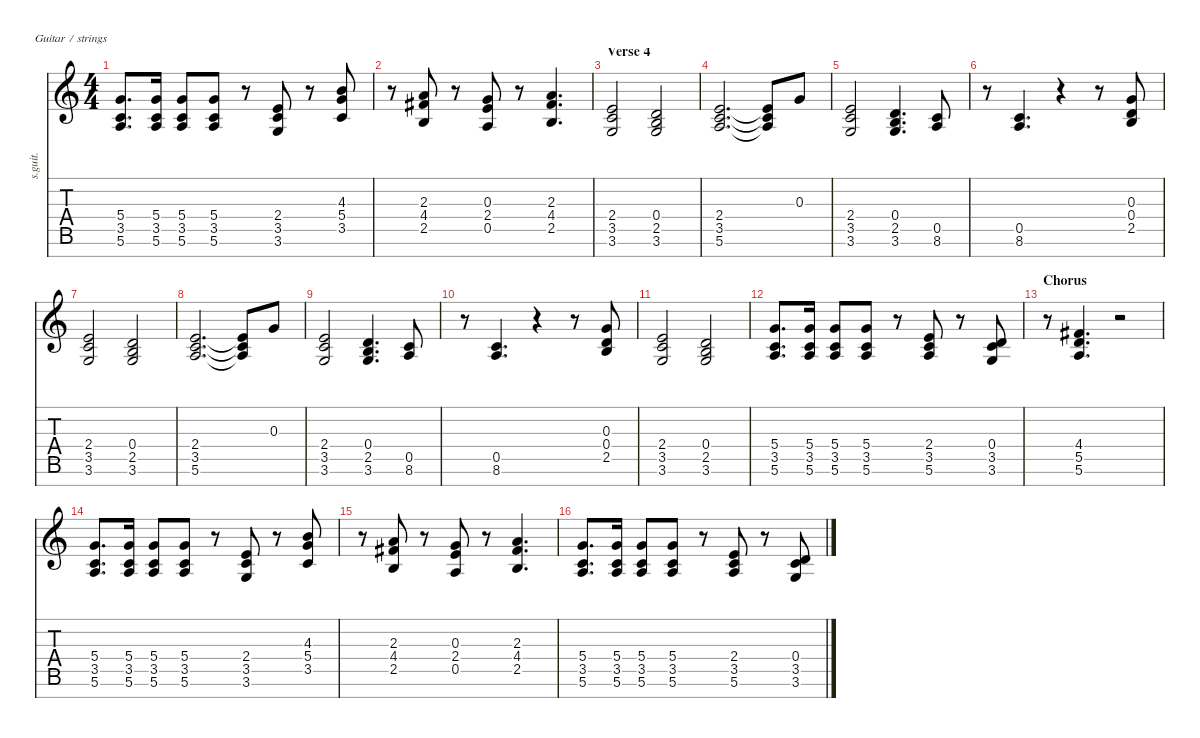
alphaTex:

\defaultSystemsLayout 4
\hideDynamics
\bracketExtendMode nobrackets
\track ("John Paul Jones - Honher Electra RH" "s.guit.") {instrument electricpiano1}
\staff {score tabs}
\tuning (E4 B3 G3 D3 A2 E2 B1)
\displaytranspose 12
\ts (4 4)
\tempo (84 hide)
\clef g2
\ks c
(5.4 3.5 5.6).8{d lyrics (0 "") lyrics (1 "") lyrics (2 "") lyrics (3 "") lyrics (4 "") dy mp} (5.6 3.5 5.4).16{lyrics (0 "") lyrics (1 "") lyrics (2 "") lyrics (3 "") lyrics (4 "")} (5.6 3.5 5.4).8{lyrics (0 "") lyrics (1 "") lyrics (2 "") lyrics (3 "") lyrics (4 "")} (5.6 3.5 5.4).8{lyrics (0 "") lyrics (1 "") lyrics (2 "") lyrics (3 "") lyrics (4 "")} r.8 (2.4 3.5 3.6).8{lyrics (0 "") lyrics (1 "") lyrics (2 "") lyrics (3 "") lyrics (4 "")} r.8 (4.3 5.4 3.5).8{lyrics (0 "") lyrics (1 "") lyrics (2 "") lyrics (3 "") lyrics (4 "")} |
r.8 (2.3 4.4{acc #} 2.5).8{lyrics (0 "") lyrics (1 "") lyrics (2 "") lyrics (3 "") lyrics (4 "")} r.8 (0.3 2.4 0.5).8{lyrics (0 "") lyrics (1 "") lyrics (2 "") lyrics (3 "") lyrics (4 "")} r.8 (2.3 4.4{acc #} 2.5).4{d lyrics (0 "") lyrics (1 "") lyrics (2 "") lyrics (3 "") lyrics (4 "")} |
\section ("" "Verse 4")
\tempo (85 hide)
(2.4 3.5 3.6).2{lyrics (0 "") lyrics (1 "") lyrics (2 "") lyrics (3 "") lyrics (4 "")} (0.4 2.5 3.6).2{lyrics (0 "") lyrics (1 "") lyrics (2 "") lyrics (3 "") lyrics (4 "")} |
(2.4 3.5 5.6).2{d lyrics (0 "") lyrics (1 "") lyrics (2 "") lyrics (3 "") lyrics (4 "")} (2.4{t} 3.5{t} 5.6{t}).8{lyrics (0 "") lyrics (1 "") lyrics (2 "") lyrics (3 "") lyrics (4 "")} 0.3.8{lyrics (0 "") lyrics (1 "") lyrics (2 "") lyrics (3 "") lyrics (4 "")} |
(2.4 3.5 3.6).2{lyrics (0 "") lyrics (1 "") lyrics (2 "") lyrics (3 "") lyrics (4 "")} (0.4 2.5 3.6).4{d lyrics (0 "") lyrics (1 "") lyrics (2 "") lyrics (3 "") lyrics (4 "")} (0.5 8.6).8{lyrics (0 "") lyrics (1 "") lyrics (2 "") lyrics (3 "") lyrics (4 "")} |
r.8 (0.5 8.6).4{d lyrics (0 "") lyrics (1 "") lyrics (2 "") lyrics (3 "") lyrics (4 "")} r.4 r.8 (0.3 0.4 2.5).8{lyrics (0 "") lyrics (1 "") lyrics (2 "") lyrics (3 "") lyrics (4 "")} |
(2.4 3.5 3.6).2{lyrics (0 "") lyrics (1 "") lyrics (2 "") lyrics (3 "") lyrics (4 "")} (0.4 2.5 3.6).2{lyrics (0 "") lyrics (1 "") lyrics (2 "") lyrics (3 "") lyrics (4 "")} |
(2.4 3.5 5.6).2{d lyrics (0 "") lyrics (1 "") lyrics (2 "") lyrics (3 "") lyrics (4 "")} (2.4{t} 3.5{t} 5.6{t}).8{lyrics (0 "") lyrics (1 "") lyrics (2 "") lyrics (3 "") lyrics (4 "")} 0.3.8{lyrics (0 "") lyrics (1 "") lyrics (2 "") lyrics (3 "") lyrics (4 "")} |
(2.4 3.5 3.6).2{lyrics (0 "") lyrics (1 "") lyrics (2 "") lyrics (3 "") lyrics (4 "")} (0.4 2.5 3.6).4{d lyrics (0 "") lyrics (1 "") lyrics (2 "") lyrics (3 "") lyrics (4 "")} (0.5 8.6).8{lyrics (0 "") lyrics (1 "") lyrics (2 "") lyrics (3 "") lyrics (4 "")} |
r.8 (0.5 8.6).4{d lyrics (0 "") lyrics (1 "") lyrics (2 "") lyrics (3 "") lyrics (4 "")} r.4 r.8 (0.3 0.4 2.5).8{lyrics (0 "") lyrics (1 "") lyrics (2 "") lyrics (3 "") lyrics (4 "")} |
(2.4 3.5 3.6).2{lyrics (0 "") lyrics (1 "") lyrics (2 "") lyrics (3 "") lyrics (4 "")} (0.4 2.5 3.6).2{lyrics (0 "") lyrics (1 "") lyrics (2 "") lyrics (3 "") lyrics (4 "")} |
\tempo (87 hide)
(5.4 3.5 5.6).8{d lyrics (0 "") lyrics (1 "") lyrics (2 "") lyrics (3 "") lyrics (4 "")} (5.6 3.5 5.4).16{lyrics (0 "") lyrics (1 "") lyrics (2 "") lyrics (3 "") lyrics (4 "")} (5.6 3.5 5.4).8{lyrics (0 "") lyrics (1 "") lyrics (2 "") lyrics (3 "") lyrics (4 "")} (5.6 3.5 5.4).8{lyrics (0 "") lyrics (1 "") lyrics (2 "") lyrics (3 "") lyrics (4 "")} r.8 (2.4 3.5 5.6).8{lyrics (0 "") lyrics (1 "") lyrics (2 "") lyrics (3 "") lyrics (4 "")} r.8 (0.4 3.5 3.6).8{lyrics (0 "") lyrics (1 "") lyrics (2 "") lyrics (3 "") lyrics (4 "")} |
\section ("" "Chorus")
r.8 (4.4{acc #} 5.5 5.6).4{d lyrics (0 "") lyrics (1 "") lyrics (2 "") lyrics (3 "") lyrics (4 "")} r.2 |
(5.4 3.5 5.6).8{d lyrics (0 "") lyrics (1 "") lyrics (2 "") lyrics (3 "") lyrics (4 "")} (5.6 3.5 5.4).16{lyrics (0 "") lyrics (1 "") lyrics (2 "") lyrics (3 "") lyrics (4 "")} (5.6 3.5 5.4).8{lyrics (0 "") lyrics (1 "") lyrics (2 "") lyrics (3 "") lyrics (4 "")} (5.6 3.5 5.4).8{lyrics (0 "") lyrics (1 "") lyrics (2 "") lyrics (3 "") lyrics (4 "")} r.8 (2.4 3.5 3.6).8{lyrics (0 "") lyrics (1 "") lyrics (2 "") lyrics (3 "") lyrics (4 "")} r.8 (4.3 5.4 3.5).8{lyrics (0 "") lyrics (1 "") lyrics (2 "") lyrics (3 "") lyrics (4 "")} |
r.8 (2.3 4.4{acc #} 2.5).8{lyrics (0 "") lyrics (1 "") lyrics (2 "") lyrics (3 "") lyrics (4 "")} r.8 (0.3 2.4 0.5).8{lyrics (0 "") lyrics (1 "") lyrics (2 "") lyrics (3 "") lyrics (4 "")} r.8 (2.3 4.4{acc #} 2.5).4{d lyrics (0 "") lyrics (1 "") lyrics (2 "") lyrics (3 "") lyrics (4 "")} |
(5.4 3.5 5.6).8{d lyrics (0 "") lyrics (1 "") lyrics (2 "") lyrics (3 "") lyrics (4 "")} (5.6 3.5 5.4).16{lyrics (0 "") lyrics (1 "") lyrics (2 "") lyrics (3 "") lyrics (4 "")} (5.6 3.5 5.4).8{lyrics (0 "") lyrics (1 "") lyrics (2 "") lyrics (3 "") lyrics (4 "")} (5.6 3.5 5.4).8{lyrics (0 "") lyrics (1 "") lyrics (2 "") lyrics (3 "") lyrics (4 "")} r.8 (2.4 3.5 5.6).8{lyrics (0 "") lyrics (1 "") lyrics (2 "") lyrics (3 "") lyrics (4 "")} r.8 (0.4 3.5 3.6).8{lyrics (0 "") lyrics (1 "") lyrics (2 "") lyrics (3 "") lyrics (4 "")}
